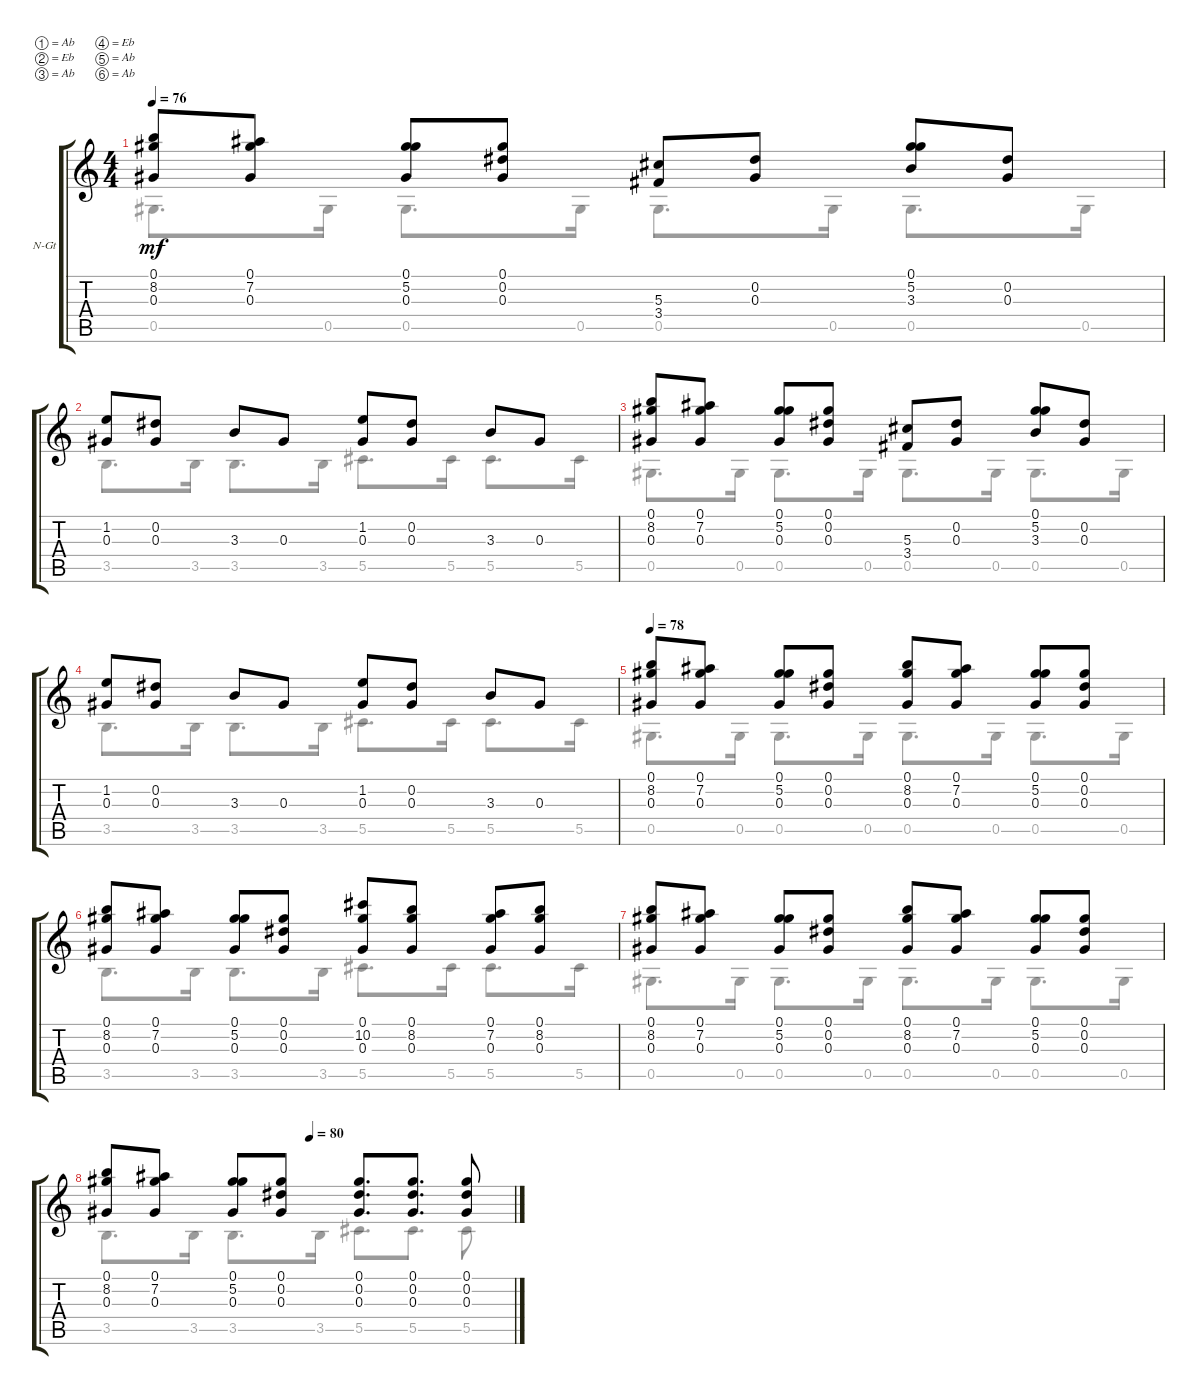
\defaultSystemsLayout 4
\bracketExtendMode groupsimilarinstruments
\firstSystemTrackNameOrientation horizontal
\otherSystemsTrackNameOrientation horizontal
\track ("Nylon Guitar" "N-Gt") {instrument acousticguitarnylon}
\staff {score tabs}
\tuning (Ab4 Eb4 Ab3 Eb3 Ab2 Ab1)
\voice
\ts (4 4)
\tempo 76
\clef g2
\scale
0.338422
\ks c
(8.2 0.1 0.3).8{dy mf} (7.2 0.1 0.3).8 (5.2 0.1 0.3).8 (0.2 0.1 0.3).8 (3.4 5.3).8 (0.2 0.3).8 (3.3 5.2 0.1).8 (0.3 0.2).8 |
(1.2 0.3).8 (0.2 0.3).8 3.3.8 0.3.8 (1.2 0.3).8 (0.2 0.3).8 3.3.8 0.3.8 |
(8.2 0.1 0.3).8 (7.2 0.1 0.3).8 (5.2 0.1 0.3).8 (0.2 0.1 0.3).8 (3.4 5.3).8 (0.2 0.3).8 (3.3 5.2 0.1).8 (0.3 0.2).8 |
(1.2 0.3).8 (0.2 0.3).8 3.3.8 0.3.8 (1.2 0.3).8 (0.2 0.3).8 3.3.8 0.3.8 |
\tempo 78
(8.2 0.1 0.3).8 (7.2 0.1 0.3).8 (5.2 0.1 0.3).8 (0.2 0.1 0.3).8 (8.2 0.1 0.3).8 (7.2 0.1 0.3).8 (5.2 0.1 0.3).8 (0.2 0.1 0.3).8 |
(8.2 0.1 0.3).8 (7.2 0.1 0.3).8 (5.2 0.1 0.3).8 (0.2 0.1 0.3).8 (10.2 0.1 0.3).8 (8.2 0.1 0.3).8 (7.2 0.1 0.3).8 (8.2 0.1 0.3).8 |
(8.2 0.1 0.3).8 (7.2 0.1 0.3).8 (5.2 0.1 0.3).8 (0.2 0.1 0.3).8 (8.2 0.1 0.3).8 (7.2 0.1 0.3).8 (5.2 0.1 0.3).8 (0.2 0.1 0.3).8 |
\tempo (80 0.5)
(8.2 0.1 0.3).8 (7.2 0.1 0.3).8 (5.2 0.1 0.3).8 (0.2 0.1 0.3).8 (0.2 0.1 0.3).8{d} (0.2 0.1 0.3).8{d} (0.2 0.1 0.3).8
\voice
\clef g2
\ottava regular
\simile none
\scale
0.338422
\ks c
0.5.8{d dy mf} 0.5.16 0.5.8{d} 0.5.16 0.5.8{d} 0.5.16 0.5.8{d} 0.5.16 |
3.5.8{d} 3.5.16 3.5.8{d} 3.5.16 5.5.8{d} 5.5.16 5.5.8{d} 5.5.16 |
0.5.8{d} 0.5.16 0.5.8{d} 0.5.16 0.5.8{d} 0.5.16 0.5.8{d} 0.5.16 |
3.5.8{d} 3.5.16 3.5.8{d} 3.5.16 5.5.8{d} 5.5.16 5.5.8{d} 5.5.16 |
0.5.8{d} 0.5.16 0.5.8{d} 0.5.16 0.5.8{d} 0.5.16 0.5.8{d} 0.5.16 |
3.5.8{d} 3.5.16 3.5.8{d} 3.5.16 5.5.8{d} 5.5.16 5.5.8{d} 5.5.16 |
0.5.8{d} 0.5.16 0.5.8{d} 0.5.16 0.5.8{d} 0.5.16 0.5.8{d} 0.5.16 |
3.5.8{d} 3.5.16 3.5.8{d} 3.5.16 5.5.8{d} 5.5.8{d} 5.5.8
